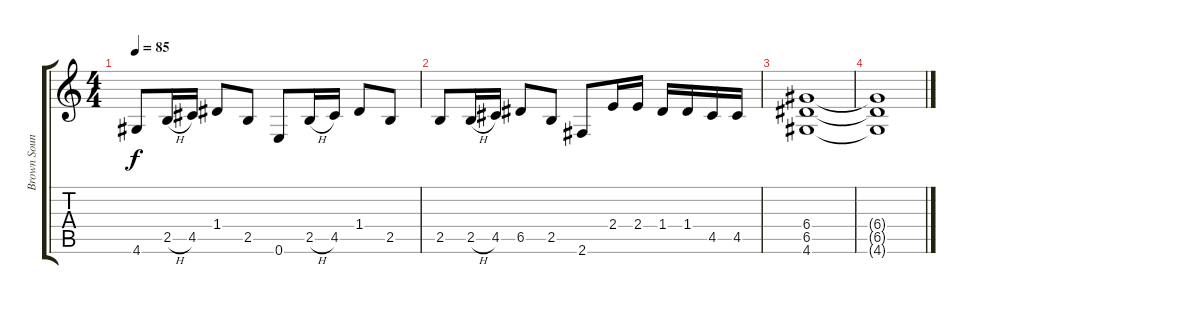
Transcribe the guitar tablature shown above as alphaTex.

\track ("Brown Sound" "Brown Soun") {instrument distortionguitar}
\staff {score tabs}
\tuning (E4 B3 G3 D3 A2 E2) {hide}
\ts (4 4)
\tempo 85
\clef g2
\ks c
4.6.8{dy f} 2.5{h}.16 4.5.16 1.4.8 2.5.8 0.6.8 2.5{h}.16 4.5.16 1.4.8 2.5.8 |
2.5.8 2.5{h}.16 4.5.16 6.5.8 2.5.8 2.6.8 2.4.16 2.4.16 1.4.16 1.4.16 4.5.16 4.5.16 |
(6.4 6.5 4.6).1{volume 0} |
(6.4{t} 6.5{t} 4.6{t}).1
